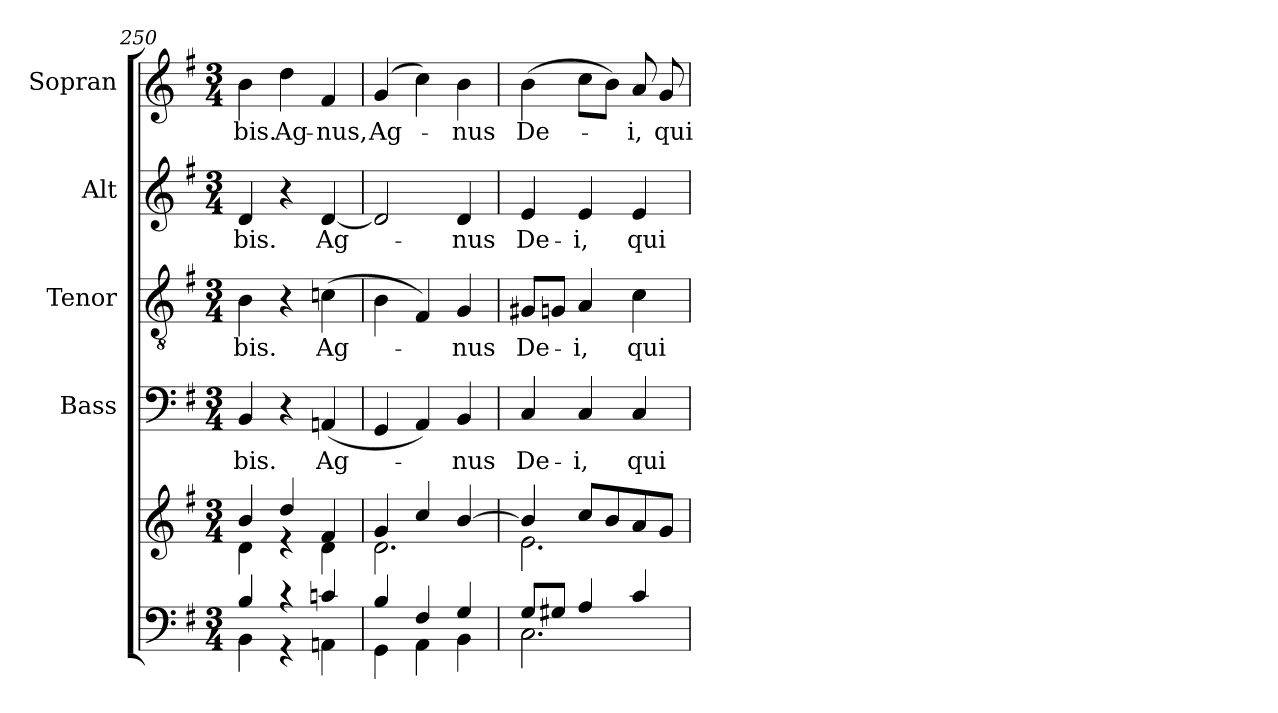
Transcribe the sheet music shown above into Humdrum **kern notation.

**kern	**kern	**kern	**text	**kern	**text	**kern	**text	**kern	**text
*part5	*part5	*part4	*part4	*part3	*part3	*part2	*part2	*part1	*part1
*staff6	*staff5	*staff4	*staff4	*staff3	*staff3	*staff2	*staff2	*staff1	*staff1
*	*	*I"Bass	*	*I"Tenor	*	*I"Alt	*	*I"Sopran	*
*	*	*I'B	*	*I'T	*	*I'A	*	*I'S	*
!!LO:LB:g=z
*clefF4	*clefG2	*clefF4	*	*clefGv2	*	*clefG2	*	*clefG2	*
*k[f#]	*k[f#]	*k[f#]	*	*k[f#]	*	*k[f#]	*	*k[f#]	*
*G:	*G:	*G:	*	*G:	*	*G:	*	*G:	*
*M3/4	*M3/4	*M3/4	*	*M3/4	*	*M3/4	*	*M3/4	*
=250	=250	=250	=250	=250	=250	=250	=250	=250	=250
*^	*^	*	*	*	*	*	*	*	*
!	!	!	!	!	!LO:LY:b	!	!LO:LY:b	!	!LO:LY:b	!	!LO:LY:b
4B/	4BB\	4b/	4d\	4BB/	-bis.	4B\	-bis.	4d/	-bis.	4b\	-bis.
!	!	!	!	!	!	!	!	!	!	!	!LO:LY:b
4r	4r	4dd/	4re	4r	.	4r	.	4r	.	4dd\	Ag-
!	!	!	!	!	!LO:LY:b	!	!LO:LY:b	!	!LO:LY:b	!	!LO:LY:b
4cn/	4AAn\	4f#/	4d\	(<4AAn/	Ag-	(>4cn\	Ag-	[4d/	Ag-	4f#/	-nus,
=251	=251	=251	=251	=251	=251	=251	=251	=251	=251	=251	=251
!	!	!	!	!	!	!	!	!	!	!	!LO:LY:b
4B/	4GG\	4g/	2.d\	4GG/	.	4B\	.	2d/]	.	(4g/	Ag-
4F#/	4AA\	4cc/	.	4AA/)	.	4F#/)	.	.	.	4cc\)	.
!	!	!	!	!	!LO:LY:b	!	!LO:LY:b	!	!LO:LY:b	!	!LO:LY:b
4G/	4BB\	[>4b/	.	4BB/	-nus	4G/	-nus	4d/	-nus	4b\	-nus
=252	=252	=252	=252	=252	=252	=252	=252	=252	=252	=252	=252
!	!	!	!	!	!LO:LY:b	!	!LO:LY:b	!	!LO:LY:b	!	!LO:LY:b
8G/L	2.C\	4b/]	2.e\	4C/	De-	8G#X/L	De-	4e/	De-	(>4b\	De-
8G#X/J	.	.	.	.	.	8Gn/J	.	.	.	.	.
!	!	!	!	!	!LO:LY:b	!	!LO:LY:b	!	!LO:LY:b	!	!
4A/	.	8cc/L	.	4C/	-i,	4A/	-i,	4e/	-i,	8cc\L	.
.	.	8b/	.	.	.	.	.	.	.	8b\J)	.
!	!	!	!	!	!LO:LY:b	!	!LO:LY:b	!	!LO:LY:b	!	!LO:LY:b
4c/	.	8a/	.	4C/	qui	4c\	qui	4e/	qui	8a/	-i,
!	!	!	!	!	!	!	!	!	!	!	!LO:LY:b
.	.	8g/J	.	.	.	.	.	.	.	8g/	qui
*v	*v	*	*	*	*	*	*	*	*	*	*
*	*v	*v	*	*	*	*	*	*	*	*
=	=	=	=	=	=	=	=	=	=
*-	*-	*-	*-	*-	*-	*-	*-	*-	*-
